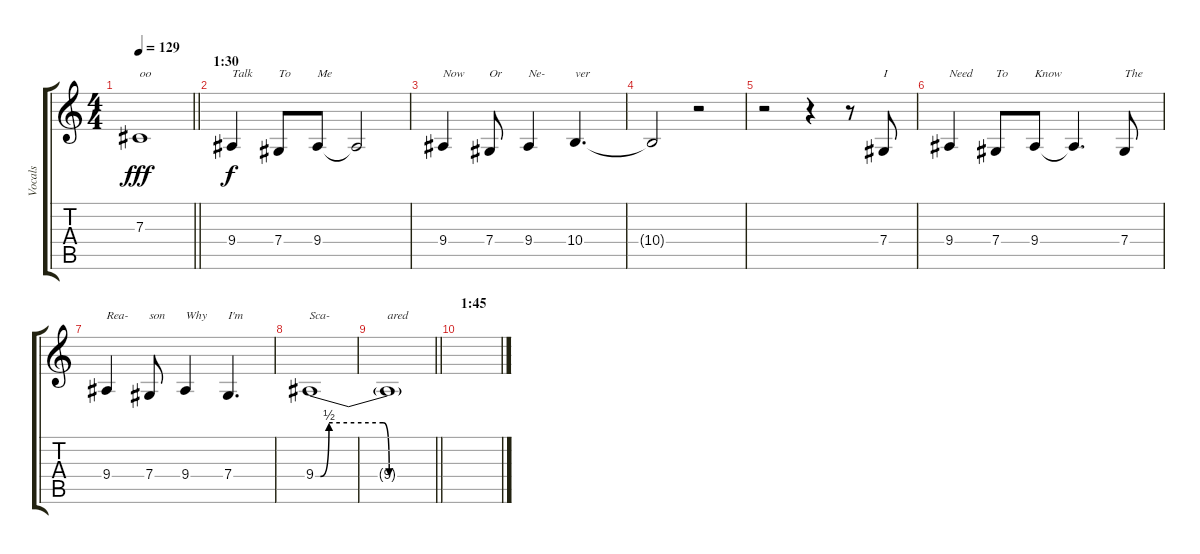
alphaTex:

\track ("Vocals" "Vocals") {instrument violin}
\staff {score tabs}
\tuning (Eb4 Bb3 Gb3 Db3 Ab2 Db2) {hide}
\ts (4 4)
\tempo 129
\clef g2
\barLineRight lightlight
\ks c
7.3.1{txt "oo" dy fff} |
\section ("" "1:30")
9.4.4{txt "Talk" dy f} 7.4.8{txt "To"} 9.4.8{txt "Me"} 9.4{t}.2 |
9.4.4{txt "Now"} 7.4.8{txt "Or"} 9.4.4{txt "Ne-"} 10.4.4{d txt "ver"} |
10.4{t}.2 r.2 |
r.2 r.4 r.8 7.4.8{txt "I"} |
9.4.4{txt "Need"} 7.4.8{txt "To"} 9.4.8{txt "Know"} 9.4{t}.4{d} 7.4.8{txt "The"} |
9.4.4{txt "Rea-"} 7.4.8{txt "son"} 9.4.4{txt "Why"} 7.4.4{d txt "I'm"} |
9.4{be (custom 0 0 4 0 11 2 55 2 60 0)}.1{txt "Sca-"} |
\barLineRight lightlight
9.4{be (hold 0 0 60 0) t}.1{txt "ared"} |
\section ("" "1:45")
